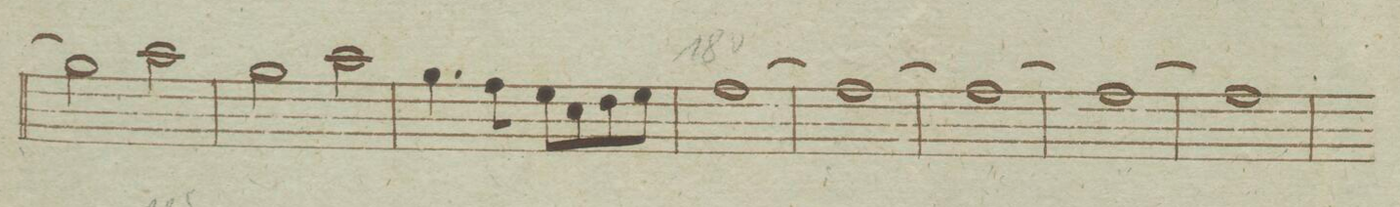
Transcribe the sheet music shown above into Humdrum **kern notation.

**kern	**dynam
*I"Clarinetto 1o. in B	*
*clefG2	*
*k[b-e-a-]	*
*met(c)	*
*M4/4	*
2ff\]	.
2gg\	.
=174	=174
2ff\	.
2gg\	.
=175	=175
4.ff\	.
8ee-\	.
8dd\L	.
8b-\	.
8cc\	.
8dd\J	.
=176	=176
[1ee-	.
=177	=177
1ee-_	.
=178	=178
1ee-_	.
=179	=179
1ee-_	.
=180	=180
1ee-]	.
=181	=181
*-	*-
